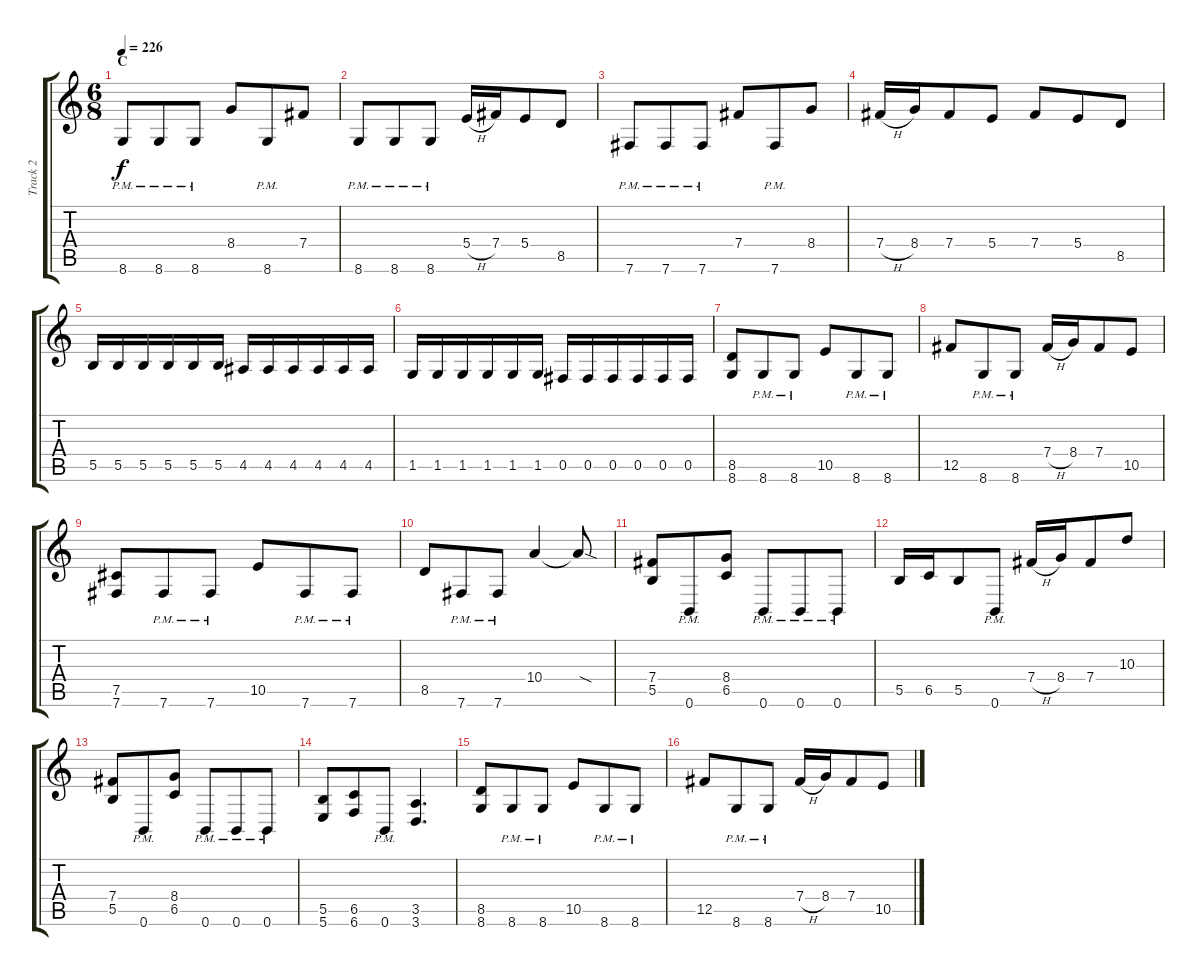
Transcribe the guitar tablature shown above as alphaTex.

\track ("Track 2" "Track 2") {instrument distortionguitar}
\staff {score tabs}
\tuning (Db4 Ab3 E3 B2 Gb2 B1) {hide}
\ts (6 8)
\section ("" "C")
\tempo 226
\clef g2
\ks c
8.6{pm}.8{dy f} 8.6{pm}.8 8.6{pm}.8 8.4.8 8.6{pm}.8 7.4.8 |
8.6{pm}.8 8.6{pm}.8 8.6{pm}.8 5.4{h}.16 7.4.16 5.4.8 8.5.8 |
7.6{pm}.8 7.6{pm}.8 7.6{pm}.8 7.4.8 7.6{pm}.8 8.4.8 |
7.4{h}.16 8.4.16 7.4.8 5.4.8 7.4.8 5.4.8 8.5.8 |
5.5.16 5.5.16 5.5.16 5.5.16 5.5.16 5.5.16 4.5.16 4.5.16 4.5.16 4.5.16 4.5.16 4.5.16 |
1.5.16 1.5.16 1.5.16 1.5.16 1.5.16 1.5.16 0.5.16 0.5.16 0.5.16 0.5.16 0.5.16 0.5.16 |
(8.5 8.6).8 8.6{pm}.8 8.6{pm}.8 10.5.8 8.6{pm}.8 8.6{pm}.8 |
12.5.8 8.6{pm}.8 8.6{pm}.8 7.4{h}.16 8.4.16 7.4.8 10.5.8 |
(7.5 7.6).8 7.6{pm}.8 7.6{pm}.8 10.5.8 7.6{pm}.8 7.6{pm}.8 |
8.5.8 7.6{pm}.8 7.6{pm}.8 10.4.4 10.4{sod t}.8 |
(7.4 5.5).8 0.6{pm}.8 (8.4 6.5).8 0.6{pm}.8 0.6{pm}.8 0.6{pm}.8 |
5.5.16 6.5.16 5.5.8 0.6{pm}.8 7.4{h}.16 8.4.16 7.4.8 10.3.8 |
(7.4 5.5).8 0.6{pm}.8 (8.4 6.5).8 0.6{pm}.8 0.6{pm}.8 0.6{pm}.8 |
(5.5 5.6).8 (6.5 6.6).8 0.6{pm}.8 (3.5 3.6).4{d} |
(8.5 8.6).8 8.6{pm}.8 8.6{pm}.8 10.5.8 8.6{pm}.8 8.6{pm}.8 |
12.5.8 8.6{pm}.8 8.6{pm}.8 7.4{h}.16 8.4.16 7.4.8 10.5.8
